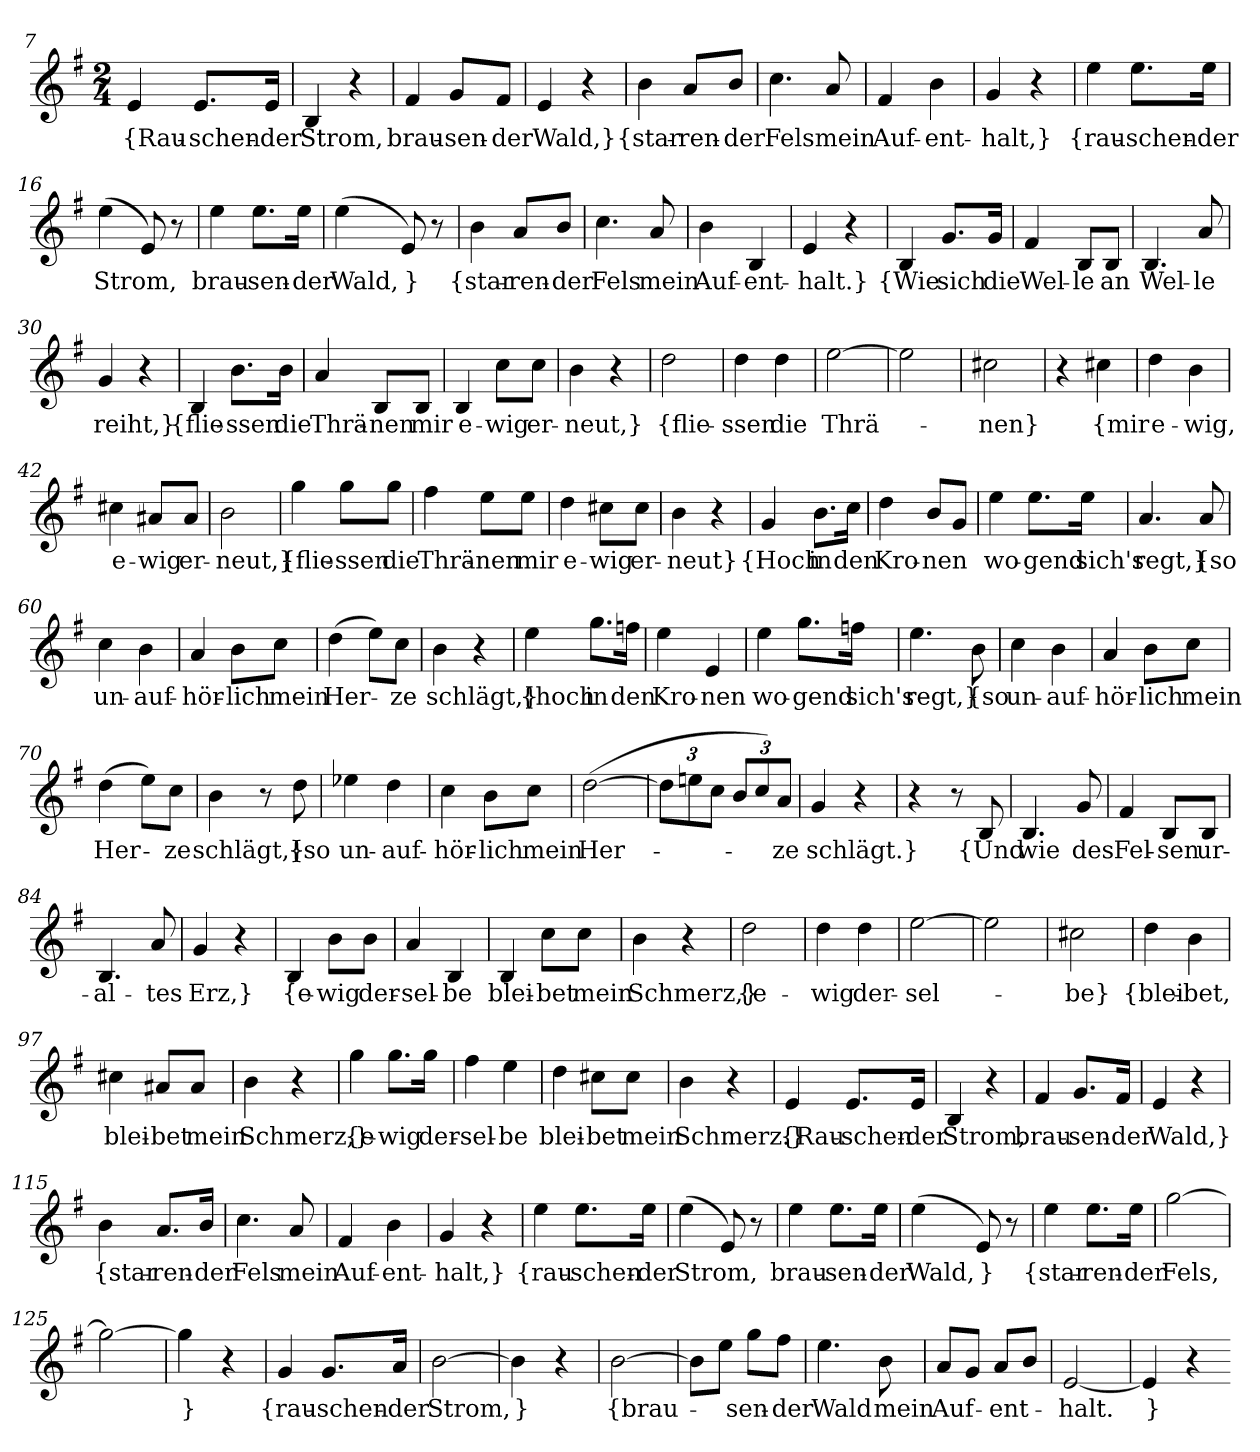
**kern	**text
*part1	*part1
*staff1	*staff1
*clefG2	*
*k[f#]	*
*M2/4	*
=7	=7
4e	{Rau-
8.e/L	-schen-
16e/Jk	-der
=8	=8
4B	Strom,
4r	.
=9	=9
4f#	brau-
8g/L	-sen-
8f#/J	-der
=10	=10
4e	Wald,}
4r	.
=11	=11
4b	{star-
8a/L	-ren-
8b/J	-der
=12	=12
4.cc	Fels
8a	mein
=13	=13
4f#	Auf-
4b	-ent-
=14	=14
4g	-halt,}
4r	.
=15	=15
4ee	{rau-
8.ee\L	-schen-
16ee\Jk	-der
=16	=16
(4ee	Strom,
8e)	.
8r	.
=17	=17
4ee	brau-
8.ee\L	-sen-
16ee\Jk	-der
=18	=18
(4ee	Wald,
8e)	}
8r	.
=19	=19
4b	{star-
8a/L	-ren-
8b/J	-der
=20	=20
4.cc	Fels
8a	mein
=21	=21
4b	Auf-
4B	-ent-
=22	=22
4e	-halt.}
4r	.
=27	=27
4B	{Wie
8.g/L	sich
16g/Jk	die
=28	=28
4f#	Wel-
8B/L	-le
8B/J	an
=29	=29
4.B	Wel-
8a	-le
=30	=30
4g	reiht,}
4r	.
=31	=31
4B	{flie-
8.b\L	-ssen
16b\Jk	die
=32	=32
4a	Thrä-
8B/L	-nen
8B/J	mir
=33	=33
4B	e-
8cc\L	-wig
8cc\J	er-
=34	=34
4b	-neut,}
4r	.
=35	=35
2dd	{flie-
=36	=36
4dd	-ssen
4dd	die
=37	=37
[2ee	Thrä-
=38	=38
2ee]	.
=39	=39
2cc#X	-nen}
=40	=40
4r	.
4cc#X	{mir
=41	=41
4dd	e-
4b	-wig,
=42	=42
4cc#X	e-
8a#X/L	-wig
8a#/J	er-
=43	=43
2b	-neut,}
=44	=44
4gg	{flie-
8gg\L	-ssen
8gg\J	die
=45	=45
4ff#	Thrä-
8ee\L	-nen
8ee\J	mir
=46	=46
4dd	e-
8cc#X\L	-wig
8cc#\J	er-
=47	=47
4b	-neut}
4r	.
=56	=56
4g	{Hoch
8.b\L	in
16cc\Jk	den
=57	=57
4dd	Kro-
8b/L	-nen
8g/J	.
=58	=58
4ee	wo-
8.ee\L	-gend
16ee\Jk	sich's
=59	=59
4.a	regt,}
8a	{so
=60	=60
4cc	un-
4b	-auf-
=61	=61
4a	-hör-
8b\L	-lich
8cc\J	mein
=62	=62
(4dd	Her-
8ee\L)	.
8cc\J	-ze
=63	=63
4b	schlägt,}
4r	.
=64	=64
4ee	{hoch
8.gg\L	in
16ffn\Jk	den
=65	=65
4ee	Kro-
4e	-nen
=66	=66
4ee	wo-
8.gg\L	-gend
16ffn\Jk	sich's
=67	=67
4.ee	regt,}
8b	{so
=68	=68
4cc	un-
4b	-auf-
=69	=69
4a	-hör-
8b\L	-lich
8cc\J	mein
=70	=70
(4dd	Her-
8ee\L)	.
8cc\J	-ze
=71	=71
4b	schlägt,}
8r	.
8dd	{so
=72	=72
4ee-X	un-
4dd	-auf-
=73	=73
4cc	-hör-
8b\L	-lich
8cc\J	mein
=74	=74
([2dd	Her-
=75	=75
12dd\L]	.
12een\	.
12cc\J	.
12b/L	.
12cc/)	.
12a/J	-ze
=76	=76
4g	schlägt.}
4r	.
=81	=81
4r	.
8r	.
8B	{Und
=82	=82
4.B	wie
8g	des
=83	=83
4f#	Fel-
8B/L	-sen
8B/J	ur-
=84	=84
4.B	-al-
8a	-tes
=85	=85
4g	Erz,}
4r	.
=86	=86
4B	{e-
8b\L	-wig
8b\J	der-
=87	=87
4a	-sel-
4B	-be
=88	=88
4B	blei-
8cc\L	-bet
8cc\J	mein
=89	=89
4b	Schmerz,}
4r	.
=90	=90
2dd	{e-
=91	=91
4dd	-wig
4dd	der-
=92	=92
[2ee	-sel-
=93	=93
2ee]	.
=94	=94
2cc#X	-be}
=96	=96
4dd	{blei-
4b	-bet,
=97	=97
4cc#X	blei-
8a#X/L	-bet
8a#/J	mein
=98	=98
4b	Schmerz,}
4r	.
=99	=99
4gg	{e-
8.gg\L	-wig
16gg\Jk	der-
=100	=100
4ff#	-sel-
4ee	-be
=101	=101
4dd	blei-
8cc#X\L	-bet
8cc#\J	mein
=102	=102
4b	Schmerz.}
4r	.
=111	=111
4e	{Rau-
8.e/L	-schen-
16e/Jk	-der
=112	=112
4B	Strom,
4r	.
=113	=113
4f#	brau-
8.g/L	-sen-
16f#/Jk	-der
=114	=114
4e	Wald,}
4r	.
=115	=115
4b	{star-
8.a/L	-ren-
16b/Jk	-der
=116	=116
4.cc	Fels
8a	mein
=117	=117
4f#	Auf-
4b	-ent-
=118	=118
4g	-halt,}
4r	.
=119	=119
4ee	{rau-
8.ee\L	-schen-
16ee\Jk	-der
=120	=120
(4ee	Strom,
8e)	.
8r	.
=121	=121
4ee	brau-
8.ee\L	-sen-
16ee\Jk	-der
=122	=122
(4ee	Wald,
8e)	}
8r	.
=123	=123
4ee	{star-
8.ee\L	-ren-
16ee\Jk	-der
=124	=124
[2gg	Fels,
=125	=125
2gg_	.
=126	=126
4gg]	}
4r	.
=127	=127
4g	{rau-
8.g/L	-schen-
16a/Jk	-der
=128	=128
[2b	Strom,
=129	=129
4b]	}
4r	.
=130	=130
[2b	{brau-
=131	=131
8b\L]	.
8ee\J	.
8gg\L	-sen-
8ff#\J	-der
=132	=132
4.ee	Wald
8b	mein
=133	=133
8a/L	Auf-
8g/J	.
8a/L	-ent-
8b/J	.
=134	=134
[2e	-halt.
=135	=135
4e]	}
4r	.
=-	=-
*-	*-
